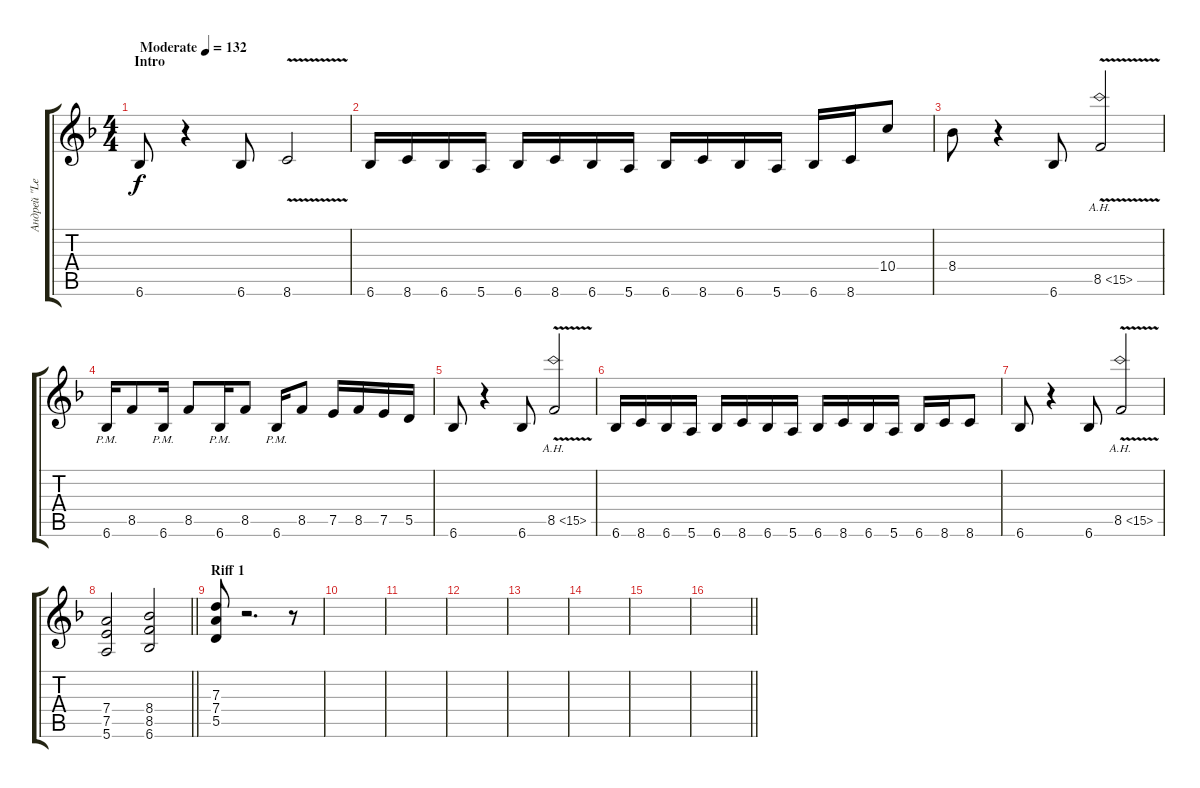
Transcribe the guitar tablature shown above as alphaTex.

\track ("Андрей \"Leo\" Леонтьев" "Андрей \"Le") {instrument distortionguitar}
\staff {score tabs}
\tuning (E4 B3 G3 D3 A2 E2) {hide}
\ts (4 4)
\section ("" "Intro")
\tempo (132 "Moderate")
\clef g2
\ks f
6.6.8{dy f instrument distortionguitar} r.4 6.6.8 8.6{v}.2 |
6.6.16 8.6.16 6.6.16 5.6.16 6.6.16 8.6.16 6.6.16 5.6.16 6.6.16 8.6.16 6.6.16 5.6.16 6.6.16 8.6.16 10.4.8 |
8.4.8 r.4 6.6.8 8.5{ah 7 v}.2 |
6.6{pm}.16 8.5.8 6.6{pm}.16 8.5.8 6.6{pm}.16 8.5.8 6.6{pm}.16 8.5.8 7.5.16 8.5.16 7.5.16 5.5.16 |
6.6.8 r.4 6.6.8 8.5{ah 7 v}.2 |
6.6.16 8.6.16 6.6.16 5.6.16 6.6.16 8.6.16 6.6.16 5.6.16 6.6.16 8.6.16 6.6.16 5.6.16 6.6.16 8.6.16 8.6.8 |
6.6.8 r.4 6.6.8 8.5{ah 7 v}.2 |
\barLineRight lightlight
(7.4 7.5 5.6).2 (8.4 8.5 6.6).2 |
\section ("" "Riff 1")
(7.3 7.4 5.5).8 r.2{d} r.8 |
|
|
|
|
|
|
\barLineRight lightlight
